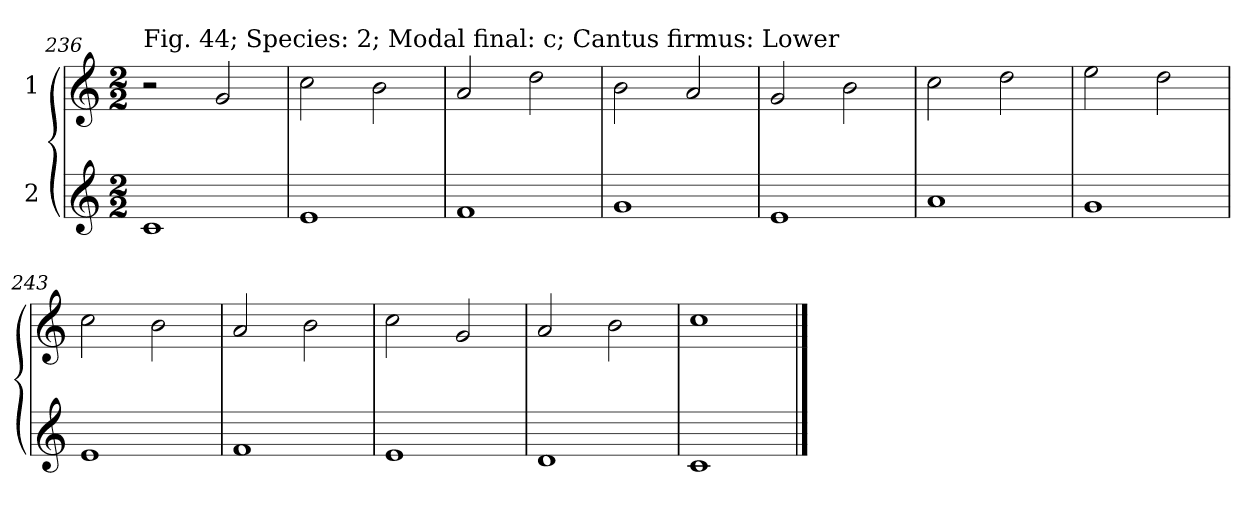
**kern	**kern
*part2	*part1
*staff2	*staff1
*I"2	*I"1
!!LO:LB:g=z
*clefG2	*clefG2
*k[]	*k[]
*M2/2	*M2/2
=236	=236
!	!LO:TX:a:t=Fig. 44; Species&colon; 2; Modal final&colon; c; Cantus firmus&colon; Lower
1c	2r
.	2g/
=237	=237
1e	2cc\
.	2b\
=238	=238
1f	2a/
.	2dd\
=239	=239
1g	2b\
.	2a/
=240	=240
1e	2g/
.	2b\
=241	=241
1a	2cc\
.	2dd\
=242	=242
1g	2ee\
.	2dd\
!!LO:LB:g=z
=243	=243
1e	2cc\
.	2b\
=244	=244
1f	2a/
.	2b\
=245	=245
1e	2cc\
.	2g/
=246	=246
1d	2a/
.	2b\
=247	=247
1c	1cc
==	==
*-	*-
